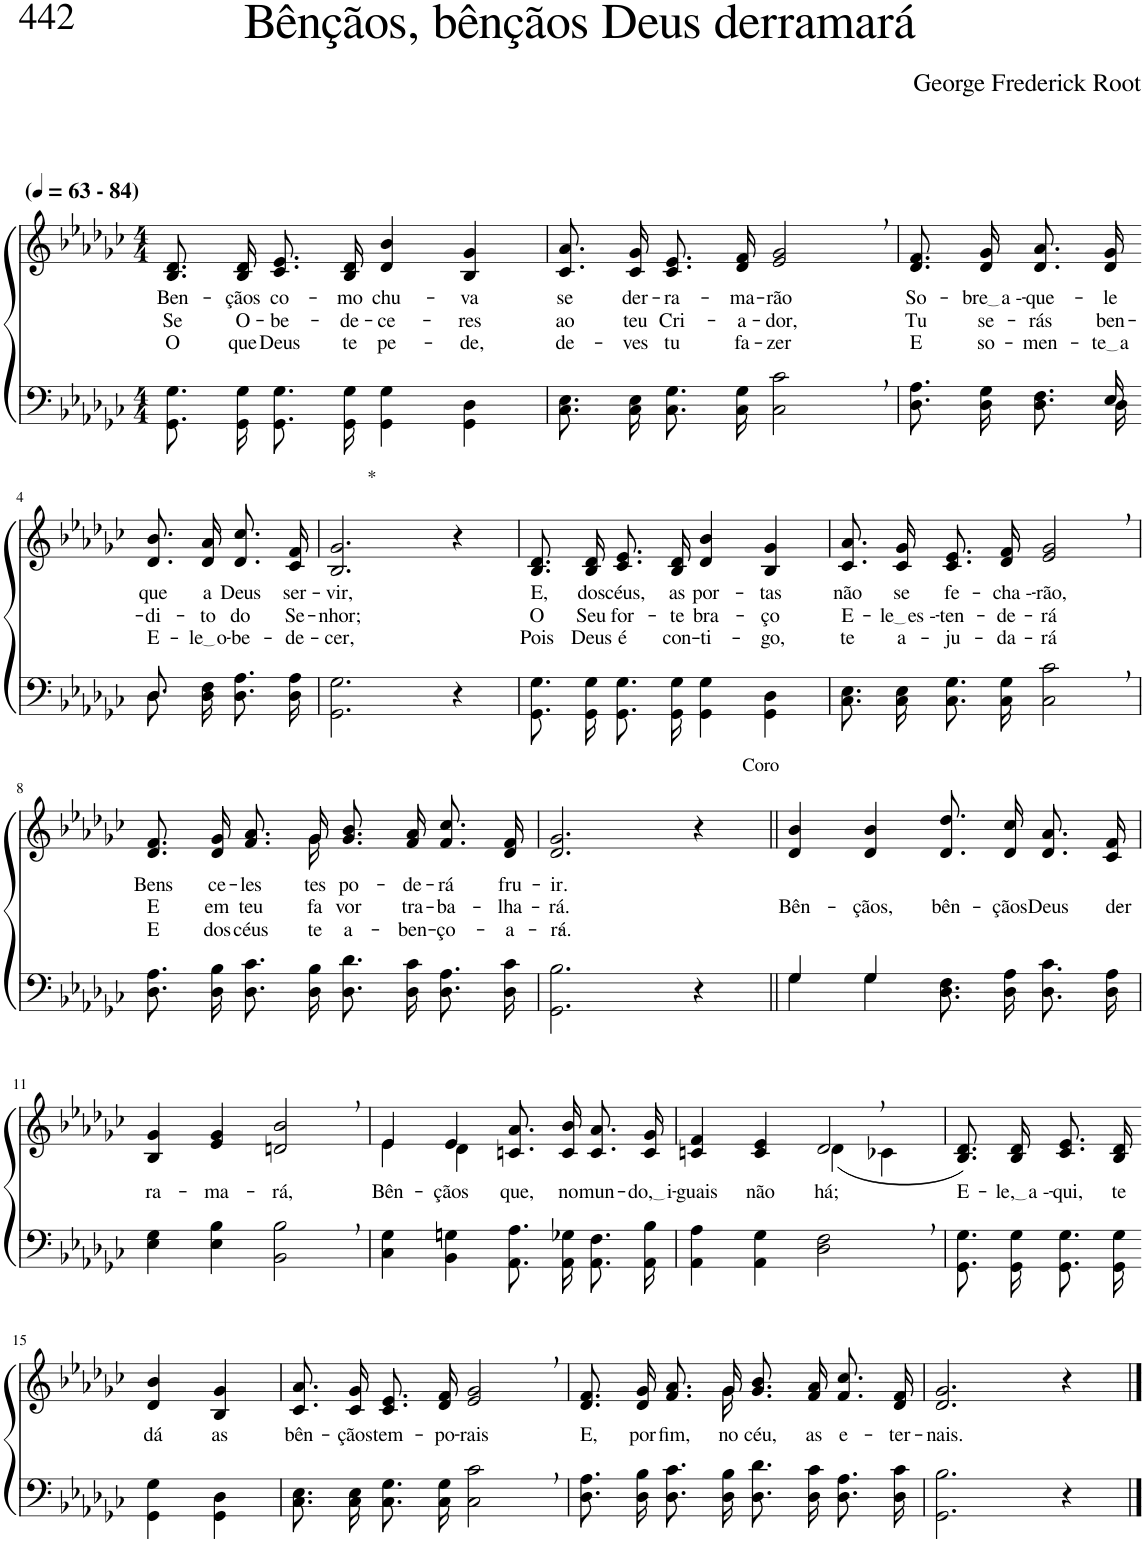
**kern	**kern	**text	**text	**text
*part2	*part1	*part1	*part1	*part1
*staff2	*staff1	*staff1	*staff1	*staff1
*I"Parte III e IV	*I"Parte I e II	*	*	*
*clefF4	*clefG2	*	*	*
*Trd-1c-2	*Trd-1c-2	*	*	*
*k[b-e-a-d-g-c-]	*k[b-e-a-d-g-c-]	*	*	*
*M4/4	*M4/4	*	*	*
*MM63	*MM63	*	*	*
=1	=1	=1	=1	=1
!	!LO:TX:a:B:t=(	!	!	!
!	!LO:TX:a:B:t=- 84)	!	!	!
!	!	!LO:LY:b	!LO:LY:b	!LO:LY:b
8.GG-/ 8.G-/L	8.B-/ 8.d-/L	Ben-	Se	O
!	!	!LO:LY:b	!LO:LY:b	!LO:LY:b
16GG-/ 16G-/Jk	16B-/ 16d-/Jk	-çãos	O-	que
!	!	!LO:LY:b	!LO:LY:b	!LO:LY:b
8.GG-/ 8.G-/L	8.c-/ 8.e-/L	co-	-be-	Deus
!	!	!LO:LY:b	!LO:LY:b	!LO:LY:b
16GG-/ 16G-/Jk	16B-/ 16d-/Jk	-mo	-de-	te
!	!	!LO:LY:b	!LO:LY:b	!LO:LY:b
4GG-\ 4G-\	4d-/ 4b-/	chu-	-ce-	pe-
!	!	!LO:LY:b	!LO:LY:b	!LO:LY:b
4GG-\ 4D-\	4B-/ 4g-/	-va	-res	-de,
=2	=2	=2	=2	=2
!	!	!LO:LY:b	!LO:LY:b	!LO:LY:b
8.C-\ 8.E-\L	8.c-/ 8.a-/L	se	ao	de-
!	!	!LO:LY:b	!LO:LY:b	!LO:LY:b
16C-\ 16E-\Jk	16c-/ 16g-/Jk	der-	teu	-ves
!	!	!LO:LY:b	!LO:LY:b	!LO:LY:b
8.C-\ 8.G-\L	8.c-/ 8.e-/L	-ra-	Cri-	tu
!	!	!LO:LY:b	!LO:LY:b	!LO:LY:b
16C-\ 16G-\Jk	16d-/ 16f/Jk	-ma-	-a-	fa-
!	!	!LO:LY:b	!LO:LY:b	!LO:LY:b
2C-\, 2c-\,	2e-/, 2g-/,	-rão	-dor,	-zer
=3	=3	=3	=3	=3
*^	*	*	*	*
!	!	!	!LO:LY:b	!LO:LY:b	!LO:LY:b
8.D-\ 8.A-\L	4..ryy	8.d-/ 8.f/L	So-	Tu	E
!	!	!	!LO:LY:b	!LO:LY:b	!LO:LY:b
16D-\ 16G-\Jk	.	16d-/ 16g-/Jk	bre a -	se-	so-
!	!	!	!LO:LY:b	!LO:LY:b	!LO:LY:b
8.D-\ 8.F\L	.	8.d-/ 8.a-/L	-que-	-rás	-men-
!	!	!	!LO:LY:b	!LO:LY:b	!LO:LY:b
16D-\Jk	16E-/	16d-/ 16g-/Jk	-le	ben-	te a
!!LO:LB:g=z
=4-	=4-	=4-	=4-	=4-	=4-
!	!	!	!LO:LY:b	!LO:LY:b	!LO:LY:b
8.D-\L	8.D-/	8.d-/ 8.b-/L	que	-di-	E-
!	!	!	!LO:LY:b	!LO:LY:b	!LO:LY:b
16D-\ 16F\Jk	4ryy	16d-/ 16a-/Jk	a	-to	le o
!	!	!	!LO:LY:b	!LO:LY:b	!LO:LY:b
8.D-\ 8.A-\L	.	8.d-/ 8.cc-/L	Deus	do	-be-
!	!	!	!LO:LY:b	!LO:LY:b	!LO:LY:b
16D-\ 16A-\Jk	16ryy	16c-/ 16f/Jk	ser-	Se-	-de-
=5	=5	=5	=5	=5	=5
!	!	!LO:TX:a:t=*	!	!	!
!	!	!	!LO:LY:b	!LO:LY:b	!LO:LY:b
*v	*v	*	*	*	*
2.GG-\ 2.G-\	2.B-/ 2.g-/	-vir,	-nhor;	-cer,
4r	4r	.	.	.
=6	=6	=6	=6	=6
!	!	!LO:LY:b	!LO:LY:b	!LO:LY:b
8.GG-/ 8.G-/L	8.B-/ 8.d-/L	E,	O	Pois
!	!	!LO:LY:b	!LO:LY:b	!LO:LY:b
16GG-/ 16G-/Jk	16B-/ 16d-/Jk	dos	Seu	Deus
!	!	!LO:LY:b	!LO:LY:b	!LO:LY:b
8.GG-/ 8.G-/L	8.c-/ 8.e-/L	céus,	for-	é
!	!	!LO:LY:b	!LO:LY:b	!LO:LY:b
16GG-/ 16G-/Jk	16B-/ 16d-/Jk	as	-te	con-
!	!	!LO:LY:b	!LO:LY:b	!LO:LY:b
4GG-\ 4G-\	4d-/ 4b-/	por-	bra-	-ti-
!	!	!LO:LY:b	!LO:LY:b	!LO:LY:b
4GG-\ 4D-\	4B-/ 4g-/	-tas	-ço	-go,
=7	=7	=7	=7	=7
!	!	!LO:LY:b	!LO:LY:b	!LO:LY:b
8.C-\ 8.E-\L	8.c-/ 8.a-/L	não	E-	te
!	!	!LO:LY:b	!LO:LY:b	!LO:LY:b
16C-\ 16E-\Jk	16c-/ 16g-/Jk	se	le es -	a-
!	!	!LO:LY:b	!LO:LY:b	!LO:LY:b
8.C-\ 8.G-\L	8.c-/ 8.e-/L	fe-	-ten-	-ju-
!	!	!LO:LY:b	!LO:LY:b	!LO:LY:b
16C-\ 16G-\Jk	16d-/ 16f/Jk	-cha --	-de-	-da-
!	!	!LO:LY:b	!LO:LY:b	!LO:LY:b
2C-\, 2c-\,	2e-/, 2g-/,	-rão,	-rá	-rá
!!LO:LB:g=z
=8	=8	=8	=8	=8
*	*^	*	*	*
!	!	!	!LO:LY:b	!LO:LY:b	!LO:LY:b
8.D-\ 8.A-\L	4..ryy	8.d-/ 8.f/L	Bens	E	E
!	!	!	!LO:LY:b	!LO:LY:b	!LO:LY:b
16D-\ 16B-\Jk	.	16d-/ 16g-/Jk	ce-	em	dos
!	!	!	!LO:LY:b	!LO:LY:b	!LO:LY:b
8.D-\ 8.c-\L	.	8.f/ 8.a-/L	-les-	teu	céus
!	!	!	!LO:LY:b	!LO:LY:b	!LO:LY:b
16D-\ 16B-\Jk	16g-\	16g-/Jk	-tes	fa-	te
!	!	!	!LO:LY:b	!LO:LY:b	!LO:LY:b
8.D-\ 8.d-\L	2ryy	8.g-/ 8.b-/L	po-	-vor	a-
!	!	!	!LO:LY:b	!LO:LY:b	!LO:LY:b
16D-\ 16c-\Jk	.	16f/ 16a-/Jk	-de-	tra-	-ben-
!	!	!	!LO:LY:b	!LO:LY:b	!LO:LY:b
8.D-\ 8.A-\L	.	8.f/ 8.cc-/L	-rá	-ba-	-ço-
!	!	!	!LO:LY:b	!LO:LY:b	!LO:LY:b
16D-\ 16c-\Jk	.	16d-/ 16f/Jk	fru-	-lha-	-a-
=9	=9	=9	=9	=9	=9
!	!	!	!LO:LY:b	!LO:LY:b	!LO:LY:b
*	*v	*v	*	*	*
2.GG-\ 2.B-\	2.d-/ 2.g-/	-ir.	-rá.	-rá.-
!	!LO:TX:a:t=Coro	!	!	!
4r	4r	.	.	.
=10||	=10||	=10||	=10||	=10||
*^	*	*	*	*
!	!	!	!	!LO:LY:b	!
4G-/	4G-\	4d-/ 4b-/	.	Bên-	.
!	!	!	!	!LO:LY:b	!
4G-/	4G-\	4d-/ 4b-/	.	-çãos,	.
!	!	!	!	!LO:LY:b	!
2ryy	8.D-\ 8.F\L	8.d-/ 8.dd-/L	.	bên-	.
!	!	!	!	!LO:LY:b	!
.	16D-\ 16A-\Jk	16d-/ 16cc-/Jk	.	-çãos	.
!	!	!	!	!LO:LY:b	!
.	8.D-\ 8.c-\L	8.d-/ 8.a-/L	.	Deus	.
!	!	!	!	!LO:LY:b	!
.	16D-\ 16A-\Jk	16c-/ 16f/Jk	.	der-	.
!!LO:LB:g=z
=11	=11	=11	=11	=11	=11
!	!	!	!LO:LY:b	!	!
*v	*v	*	*	*	*
4E-\ 4G-\	4B-/ 4g-/	ra-	.	.
!	!	!LO:LY:b	!	!
4E-\ 4B-\	4e-/ 4g-/	-ma-	.	.
!	!	!LO:LY:b	!	!
2BB-\, 2B-\,	2dn/, 2b-/,	-rá,	.	.
=12	=12	=12	=12	=12
*	*^	*	*	*
!	!	!	!LO:LY:b	!	!
4C-\ 4G-\	4e-/	4e-\	Bên-	.	.
!	!	!	!LO:LY:b	!	!
4BB-\ 4Gn\	4e-/	4d-\	-çãos	.	.
!	!	!	!LO:LY:b	!	!
8.AA-\ 8.A-\L	8.cn/ 8.a-/L	2ryy	que,	.	.
!	!	!	!LO:LY:b	!	!
16AA-\ 16G-X\Jk	16c/ 16b-/Jk	.	no	.	.
!	!	!	!LO:LY:b	!	!
8.AA-\ 8.F\L	8.c/ 8.a-/L	.	mun-	.	.
!	!	!	!LO:LY:b	!	!
16AA-\ 16B-\Jk	16c/ 16g-/Jk	.	do, i	.	.
=13	=13	=13	=13	=13	=13
!	!	!	!LO:LY:b	!	!
4AA-\ 4A-\	4cn/ 4f/	2ryy	-guais	.	.
!	!	!	!LO:LY:b	!	!
4AA-\ 4G-\	4c/ 4e-/	.	não	.	.
!	!	!	!LO:LY:b	!	!
2D-\, 2F\,	2d-,/	(4d-\	há;	.	.
.	.	4c-X\	.	.	.
=14	=14	=14	=14	=14	=14
!	!	!	!LO:LY:b	!	!
*	*v	*v	*	*	*
8.GG-/ 8.G-/L	8.B-/ 8.d-/L)	E-	.	.
!	!	!LO:LY:b	!	!
16GG-/ 16G-/Jk	16B-/ 16d-/Jk	le, a -	.	.
!	!	!LO:LY:b	!	!
8.GG-/ 8.G-/L	8.c-/ 8.e-/L	-qui,	.	.
!	!	!LO:LY:b	!	!
16GG-/ 16G-/Jk	16B-/ 16d-/Jk	te	.	.
!!LO:LB:g=z
=15-	=15-	=15-	=15-	=15-
!	!	!LO:LY:b	!	!
4GG-\ 4G-\	4d-/ 4b-/	dá	.	.
!	!	!LO:LY:b	!	!
4GG-\ 4D-\	4B-/ 4g-/	as	.	.
=16	=16	=16	=16	=16
!	!	!LO:LY:b	!	!
8.C-\ 8.E-\L	8.c-/ 8.a-/L	bên-	.	.
!	!	!LO:LY:b	!	!
16C-\ 16E-\Jk	16c-/ 16g-/Jk	-çãos	.	.
!	!	!LO:LY:b	!	!
8.C-\ 8.G-\L	8.c-/ 8.e-/L	tem-	.	.
!	!	!LO:LY:b	!	!
16C-\ 16G-\Jk	16d-/ 16f/Jk	-po-	.	.
!	!	!LO:LY:b	!	!
2C-\, 2c-\,	2e-/, 2g-/,	-rais	.	.
=17	=17	=17	=17	=17
*	*^	*	*	*
!	!	!	!LO:LY:b	!	!
8.D-\ 8.A-\L	4..ryy	8.d-/ 8.f/L	E,	.	.
!	!	!	!LO:LY:b	!	!
16D-\ 16B-\Jk	.	16d-/ 16g-/Jk	por	.	.
!	!	!	!LO:LY:b	!	!
8.D-\ 8.c-\L	.	8.f/ 8.a-/L	fim,	.	.
!	!	!	!LO:LY:b	!	!
16D-\ 16B-\Jk	16g-\	16g-/Jk	no	.	.
!	!	!	!LO:LY:b	!	!
8.D-\ 8.d-\L	2ryy	8.g-/ 8.b-/L	céu,	.	.
!	!	!	!LO:LY:b	!	!
16D-\ 16c-\Jk	.	16f/ 16a-/Jk	as	.	.
!	!	!	!LO:LY:b	!	!
8.D-\ 8.A-\L	.	8.f/ 8.cc-/L	e-	.	.
!	!	!	!LO:LY:b	!	!
16D-\ 16c-\Jk	.	16d-/ 16f/Jk	-ter-	.	.
=18	=18	=18	=18	=18	=18
!	!	!	!LO:LY:b	!	!
*	*v	*v	*	*	*
2.GG-\ 2.B-\	2.d-/ 2.g-/	-nais.	.	.
4r	4r	.	.	.
==	==	==	==	==
*-	*-	*-	*-	*-
